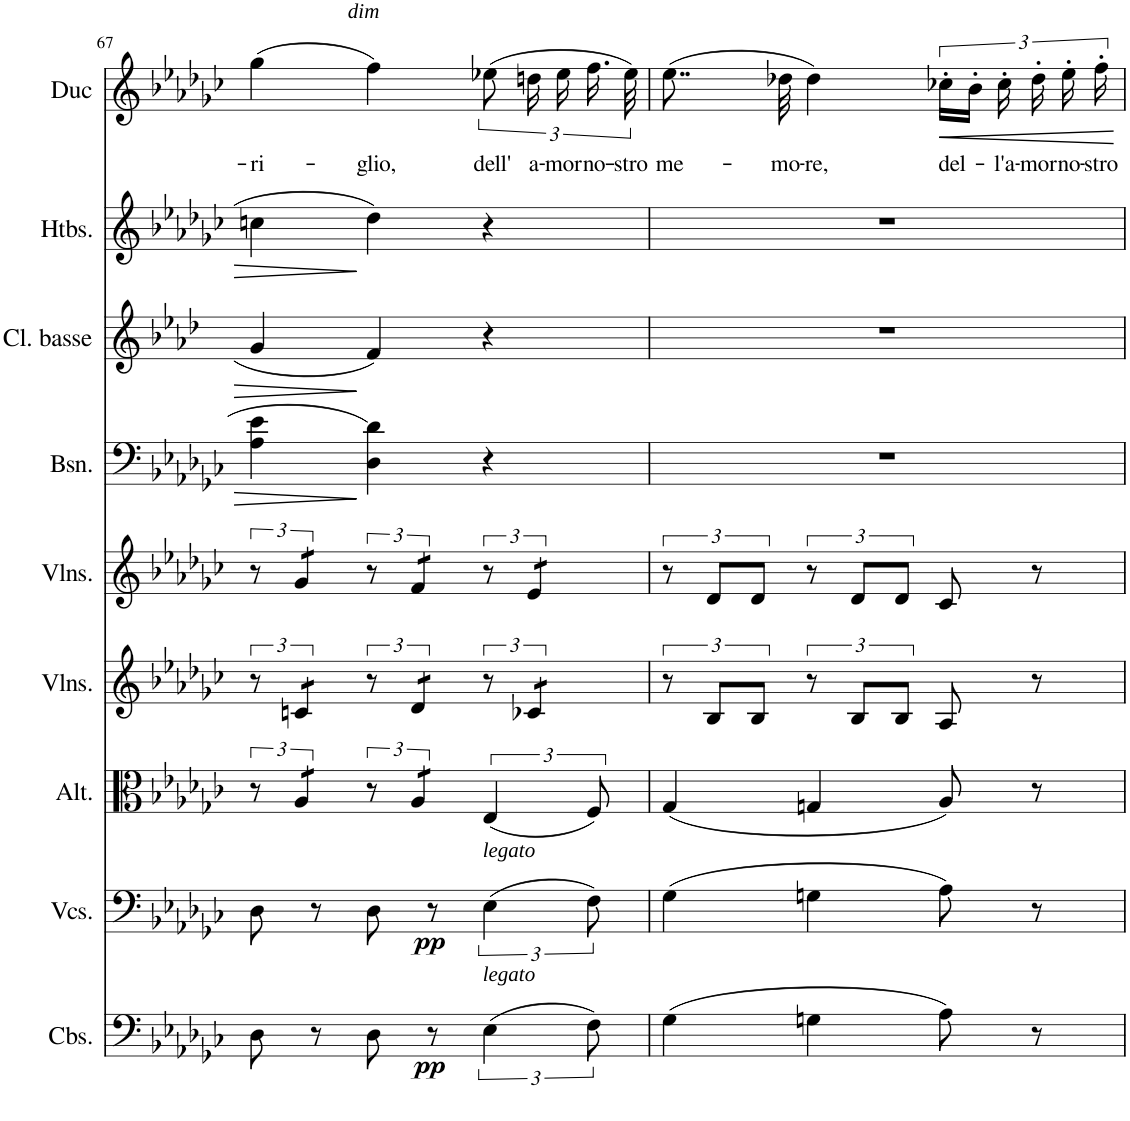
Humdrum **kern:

**kern	**dynam	**kern	**dynam	**kern	**kern	**kern	**kern	**kern	**kern	**kern	**text	**dynam
*part9	*part9	*part8	*part8	*part7	*part6	*part5	*part4	*part3	*part2	*part1	*part1	*part1
*staff9	*staff9	*staff8	*staff8	*staff7	*staff6	*staff5	*staff4	*staff3	*staff2	*staff1	*staff1	*staff1
*I"Contrebasses	*	*I"Violoncelles	*	*I"Altos, Violas	*I"Violons	*I"Violons	*I"Basson	*I"Clarinette Basse	*I"Hautbois	*I"Duc	*	*
*I'Cbs.	*	*I'Vcs.	*	*I'Alt.	*I'Vlns.	*I'Vlns.	*I'Bsn.	*I'Cl. basse	*I'Htbs.	*I'Duc	*	*
!!LO:PB:g=z
*clefF4	*	*clefF4	*	*clefC3	*clefG2	*clefG2	*clefF4	*clefG2	*clefG2	*clefG2	*	*
*	*	*	*	*	*	*	*	*Trd8c14	*	*	*	*
*k[b-e-a-d-g-c-]	*	*k[b-e-a-d-g-c-]	*	*k[b-e-a-d-g-c-]	*k[b-e-a-d-g-c-]	*k[b-e-a-d-g-c-]	*k[b-e-a-d-g-c-]	*k[b-e-a-d-]	*k[b-e-a-d-g-c-]	*k[b-e-a-d-g-c-]	*	*
*M3/4	*	*M3/4	*	*M3/4	*M3/4	*M3/4	*M3/4	*M3/4	*M3/4	*M3/4	*	*
=67	=67	=67	=67	=67	=67	=67	=67	=67	=67	=67	=67	=67
!	!	!	!	!	!	!	!	!	!	!	!LO:LY:b	!
8D-\	.	8D-\	.	12r	12r	12r	4A-\ 4e-\	4g/	4ccn\	(4gg-\	-ri-	.
*	*	*	*	*tremolo	*	*	*	*	*	*	*	*
*	*	*	*	*	*tremolo	*	*	*	*	*	*	*
*	*	*	*	*	*	*tremolo	*	*	*	*	*	*
.	.	.	.	12A-/L	12cn/L	12g-/L	.	.	.	.	.	.
8r	.	8r	.	.	.	.	.	.	.	.	.	.
.	.	.	.	12A-/J	12cn/J	12g-/J	.	.	.	.	.	.
!	!	!	!	!	!	!	!	!	!	!LO:TX:a:i:t=dim	!	!
!	!	!	!	!	!	!	!	!	!	!	!LO:LY:b	!
8D-\	.	8D-\	.	12r	12r	12r	4D-\ 4d-\	4f/	4dd-\	4ff\)	-glio,	.
.	.	.	.	12A-/L	12d-/L	12f/L	.	.	.	.	.	.
!	!LO:DY:b	!	!LO:DY:b	!	!	!	!	!	!	!	!	!
8r	pp	8r	pp	.	.	.	.	.	.	.	.	.
.	.	.	.	12A-/J	12d-/J	12f/J	.	.	.	.	.	.
*	*	*	*	*Xtremolo	*	*	*	*	*	*	*	*
!	!	!LO:TX:a:i:t=legato	!	!	!	!	!	!	!	!	!	!
!LO:TX:a:i:t=legato	!	!	!	!	!	!	!	!	!	!	!	!
!	!	!	!	!	!	!	!	!	!	!	!LO:LY:b	!
(6E-\	.	(6E-\	.	(6E-/	12r	12r	4r	4r	4r	(12ee-X\	dell'	.
!	!	!	!	!	!	!	!	!	!	!	!LO:LY:b	!
.	.	.	.	.	12c-X/L	12e-/L	.	.	.	24ddn\	a-	.
!	!	!	!	!	!	!	!	!	!	!	!LO:LY:b	!
.	.	.	.	.	.	.	.	.	.	24ee-\	-mor	.
!	!	!	!	!	!	!	!	!	!	!	!LO:LY:b	!
12F\)	.	12F\)	.	12F/)	12c-X/J	12e-/J	.	.	.	24.ff\	no-	.
*	*	*	*	*	*	*Xtremolo	*	*	*	*	*	*
*	*	*	*	*	*Xtremolo	*	*	*	*	*	*	*
!	!	!	!	!	!	!	!	!	!	!	!LO:LY:b	!
.	.	.	.	.	.	.	.	.	.	48ee-\)	-stro	.
=68	=68	=68	=68	=68	=68	=68	=68	=68	=68	=68	=68	=68
!	!	!	!	!	!	!	!	!	!	!	!LO:LY:b	!
(4G-\	.	(4G-\	.	(4G-/	12r	12r	2.r	2.r	2.r	(8..ee-\	me-	.
.	.	.	.	.	12B-/L	12d-/L	.	.	.	.	.	.
.	.	.	.	.	12B-/J	12d-/J	.	.	.	.	.	.
!	!	!	!	!	!	!	!	!	!	!	!LO:LY:b	!
.	.	.	.	.	.	.	.	.	.	32dd-X\	-mo-	.
!	!	!	!	!	!	!	!	!	!	!	!LO:LY:b	!
4Gn\	.	4Gn\	.	4Gn/	12r	12r	.	.	.	4dd-\)	-re,	.
.	.	.	.	.	12B-/L	12d-/L	.	.	.	.	.	.
.	.	.	.	.	12B-/J	12d-/J	.	.	.	.	.	.
!	!	!	!	!	!	!	!	!	!	!	!LO:LY:b	!LO:HP:b
8A-\)	.	8A-\)	.	8A-/)	8A-/	8c-/	.	.	.	24cc-X'\LL	del-	<
.	.	.	.	.	.	.	.	.	.	24b-'\JJ	.	.
!	!	!	!	!	!	!	!	!	!	!	!LO:LY:b	!
.	.	.	.	.	.	.	.	.	.	24cc-'\	-l'a-	.
!	!	!	!	!	!	!	!	!	!	!	!LO:LY:b	!
8r	.	8r	.	8r	8r	8r	.	.	.	24dd-'\	-mor	.
!	!	!	!	!	!	!	!	!	!	!	!LO:LY:b	!
.	.	.	.	.	.	.	.	.	.	24ee-'\	no-	.
!	!	!	!	!	!	!	!	!	!	!	!LO:LY:b	!
.	.	.	.	.	.	.	.	.	.	24ff'\	-stro	.
.	.	.	.	.	.	.	.	.	.	.	.	[
=	=	=	=	=	=	=	=	=	=	=	=	=
*-	*-	*-	*-	*-	*-	*-	*-	*-	*-	*-	*-	*-
